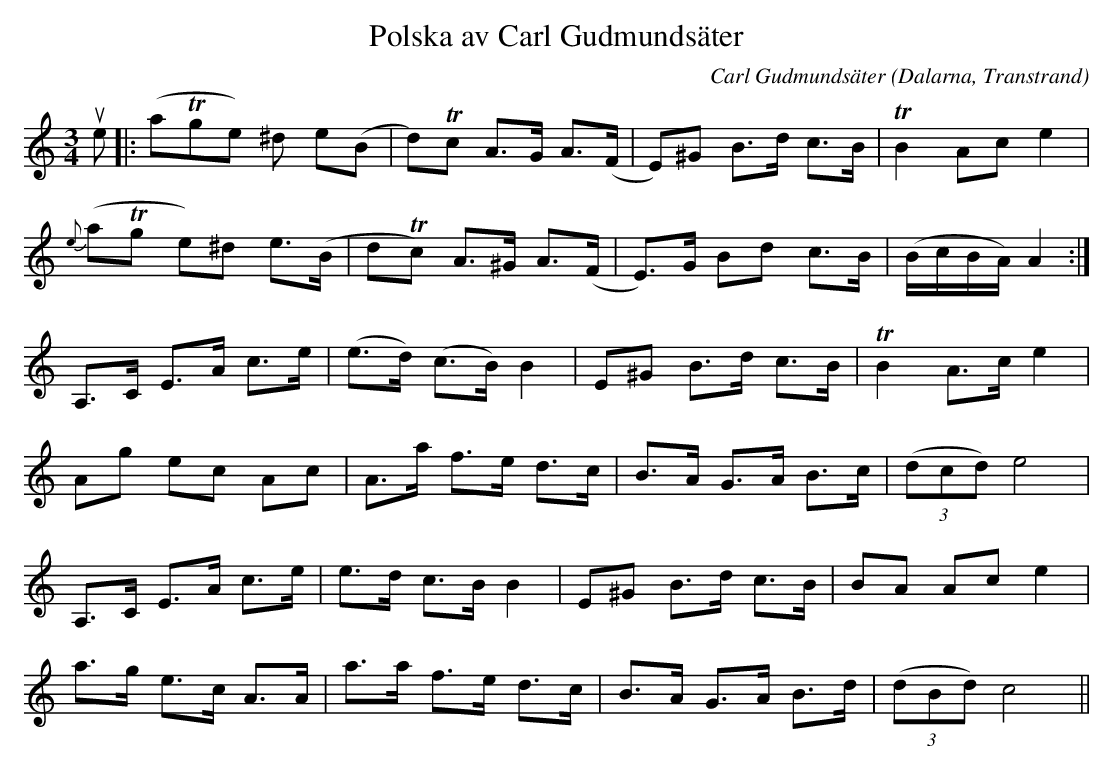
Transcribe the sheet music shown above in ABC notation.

X:1
T:Polska av Carl Gudmundsäter
C:Carl Gudmundsäter
O:Dalarna, Transtrand
M:3/4
L:1/8
K:Am
ue|:(aTge) ^d e(B|d)Tc A>G A>(F|E)^G B>d c>B | TB2 Ac e2|
{e}(aTg e)^d e>(B|dTc) A>^G A>(F|E)>G Bd c>B | (B/c/B/A/) A2 :|
A,>C E>A c>e|(e>d) (c>B) B2|E^G B>d c>B|TB2 A>c e2|
Ag ec Ac | A>a f>e d>c | B>A G>A B>c|(3 (dcd) e4|
A,>C E>A c>e|e>d c>B B2|E^G B>d c>B|BA Ac e2|
a>g e>c A>A|a>a f>e d>c|B>A G>A B>d|(3 (dBd) c4||
